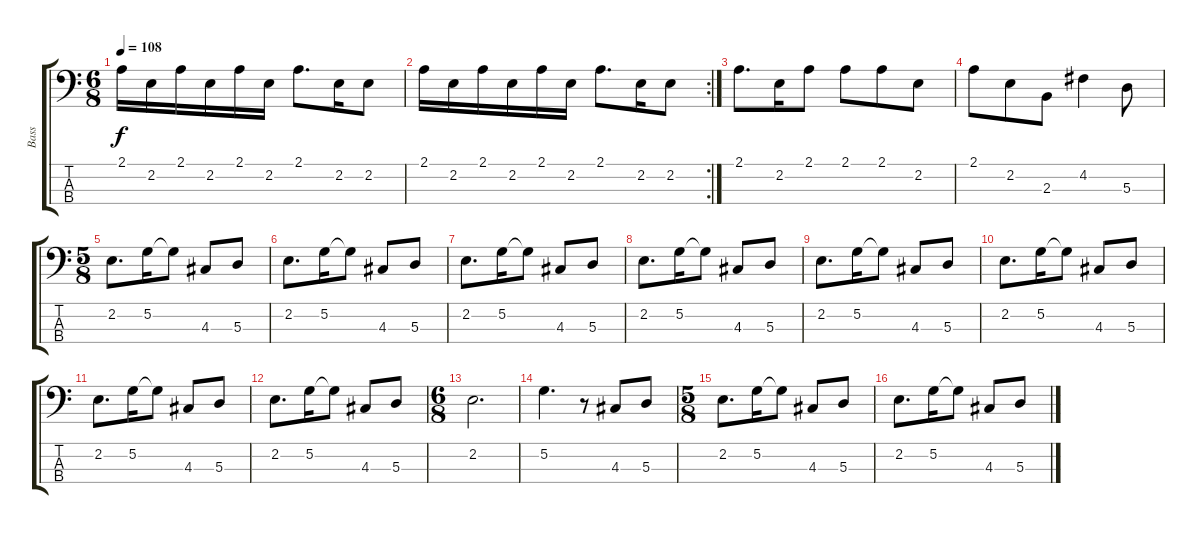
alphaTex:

\track ("Bass" "Bass") {instrument acousticguitarnylon}
\staff {score tabs}
\tuning (G2 D2 A1 E1) {hide}
\ts (6 8)
\tempo 108
\clef f4
\ks c
2.1.16{dy f} 2.2.16 2.1.16 2.2.16 2.1.16 2.2.16 2.1.8{d} 2.2.16 2.2.8 |
\rc 2
2.1.16 2.2.16 2.1.16 2.2.16 2.1.16 2.2.16 2.1.8{d} 2.2.16 2.2.8 |
2.1.8{d} 2.2.16 2.1.8 2.1.8 2.1.8 2.2.8 |
2.1.8 2.2.8 2.3.8 4.2.4 5.3.8 |
\ts (5 8)
2.2.8{d} 5.2.16 5.2{t}.8 4.3.8 5.3.8 |
2.2.8{d} 5.2.16 5.2{t}.8 4.3.8 5.3.8 |
2.2.8{d} 5.2.16 5.2{t}.8 4.3.8 5.3.8 |
2.2.8{d} 5.2.16 5.2{t}.8 4.3.8 5.3.8 |
2.2.8{d} 5.2.16 5.2{t}.8 4.3.8 5.3.8 |
2.2.8{d} 5.2.16 5.2{t}.8 4.3.8 5.3.8 |
2.2.8{d} 5.2.16 5.2{t}.8 4.3.8 5.3.8 |
2.2.8{d} 5.2.16 5.2{t}.8 4.3.8 5.3.8 |
\ts (6 8)
2.2.2{d} |
5.2.4{d} r.8 4.3.8 5.3.8 |
\ts (5 8)
2.2.8{d} 5.2.16 5.2{t}.8 4.3.8 5.3.8 |
2.2.8{d} 5.2.16 5.2{t}.8 4.3.8 5.3.8
